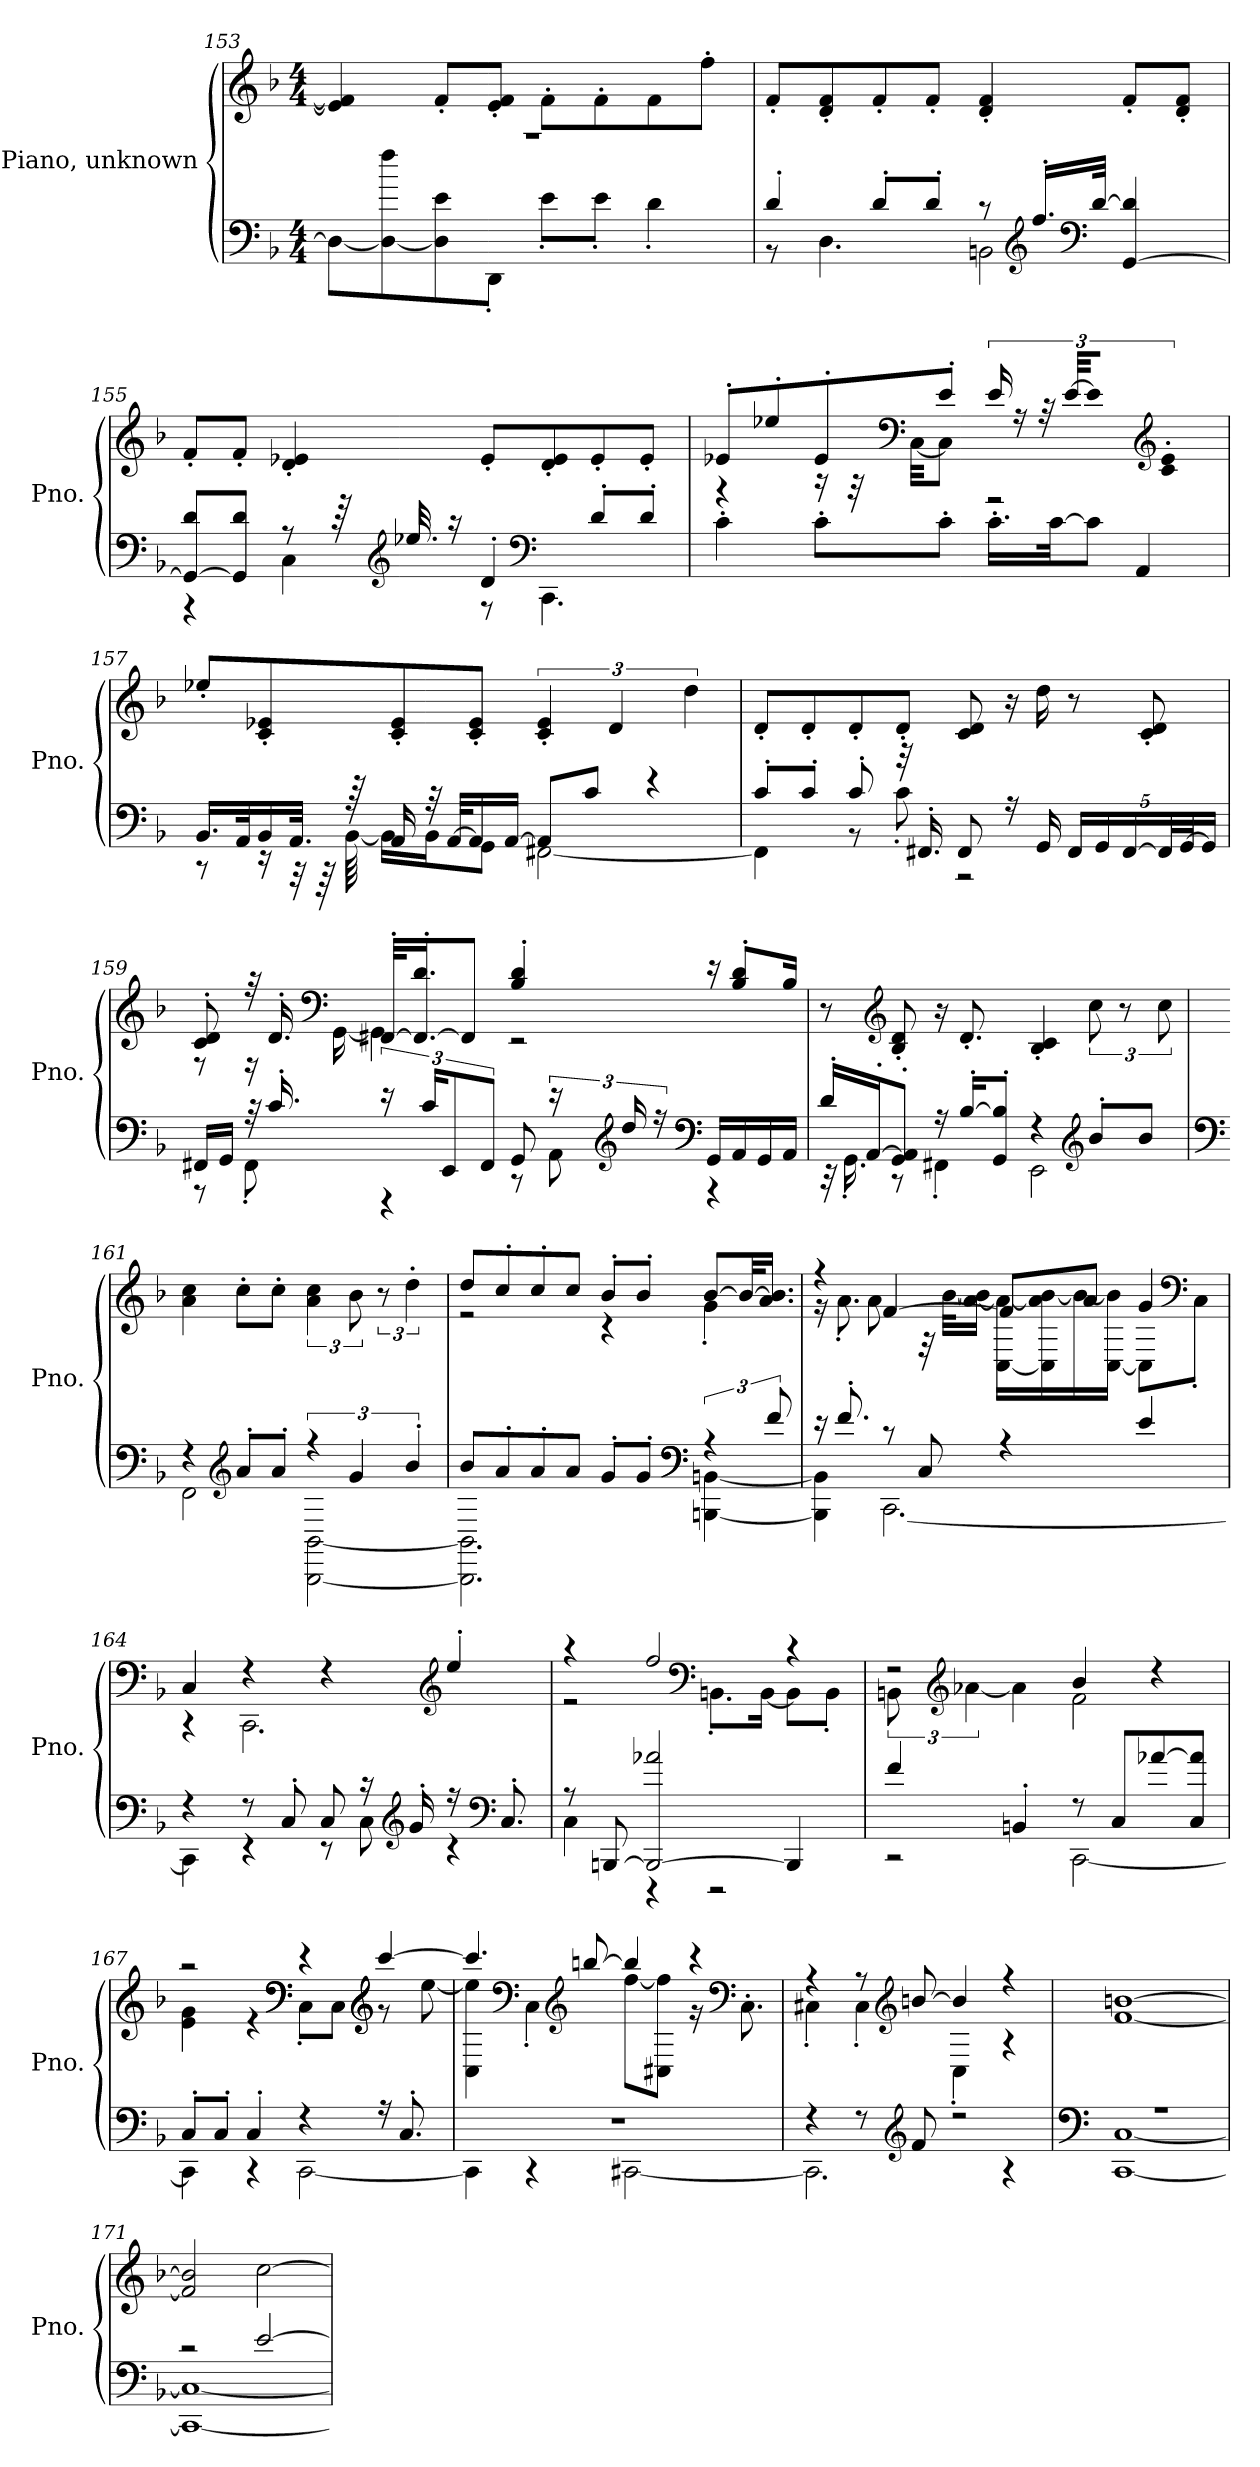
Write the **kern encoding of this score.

**kern	**kern
*part1	*part1
*staff2	*staff1
*I"Piano, unknown	*
*I'Pno.	*
*clefF4	*clefG2
*k[b-]	*k[b-]
*M4/4	*M4/4
=153	=153
*^	*
1r	8D\L_	4e/] 4f/]
.	8D\_ 8ff\	.
.	8D\] 8e\	8f'/L
.	8DD'\J	8e/' 8f/'J
.	8e'\L	8f'\L
.	8e'\J	8f'\
.	4d'\	8f\
.	.	8ff'\J
!!LO:LB:g=z
=154	=154	=154
4d'/	8r	8f'/L
.	4.D\	8d/' 8f/'
8d'/L	.	8f'/
8d'/J	.	8f'/J
8r	2BBn\	4d/' 4f/'
*clefG2	*	*
16.ff'/LL	.	.
*clefF4	*	*
[32d/JJk	.	.
[4GG/ 4d/]	.	8f'/L
.	.	8d/' 8f/'J
=155	=155	=155
8GG/_ 8d/L	4r	8f'/L
8GG/] 8d/J	.	8f'/J
8r	4C\	4d/' 4e-X/'
64r	.	.
*clefG2	*	*
32.ee-X/	.	.
16r	.	.
4d'/	8r	8e-'/L
*clefF4	*	*
.	4.CC\	8d/' 8e-/'
8d'/L	.	8e-'/
8d'/J	.	8e-'/J
*v	*v	*
!!LO:LB:g=z
=156	=156
*	*^
4c'\	8e-X'/L	4r
.	8ee-X'/	.
8c'\L	8e-'/	16r
.	.	32r
*	*clefF4	*
.	.	[32C\KKL
8c'\J	8e-'/J	8C\J]
16.c'\LL	24e-/	2r
.	24r	.
.	48r	.
[32c\JK	.	.
.	[48e-/KKL	.
8c\J]	8e-/J]	.
*	*clefG2	*
4AA/	4c/' 4e-/'	.
*	*v	*v
=157	=157
*^	*
16.BB-/LL	8r	8ee-X'/L
32AA/K	.	.
16BB-/	16r	8c/' 8e-X/'
32.AA/JJk	32r	.
.	64r	.
64r	[64BB-\	.
16AA/	16BB-\LL]	8c/' 8e-/'
32r	16BB-\J	.
[32AA/KLL	.	.
16AA/]	8GG\J	8c/' 8e-/'J
[16AA/JJ	.	.
8AA/L]	[2FF#X\	6c/' 6e-/'
8c/J	.	.
.	.	6d/
4r	.	.
.	.	6dd\
!!LO:LB:g=z
=158	=158	=158
8c'/L	4FF#\]	8d'/L
8c'/J	.	8d'/
8c'/	8r	8d'/
32r	8c'\	8d'/J
16.FF#X'/	.	.
8FF#/	2r	8c/ 8d/
16r	.	16r
16GG/	.	16dd\
*Xbrackettup	*	*
20FF#/LL	.	8r
20GG/	.	.
[20FF#/	.	.
.	.	8c/' 8d/'
40FF#/L]	.	.
[40GG/J	.	.
20GG/JJ]	.	.
=159	=159	=159
*	*	*^
16FF#X/LL	8r	8c/' 8d/'	8r
16GG/JJ	.	.	.
32r	8FF#'\	32r	16r
16.c'/	.	16.d'/	.
*	*	*clefF4	*
.	.	.	[16GG\
*brackettup	*	*	*
24r	4r	[32FF#X'/KLL	4GG\]
.	.	16.FF#/_' 16.d/'J	.
24c/KL	.	.	.
12EE/	.	.	.
.	.	8FF#/J]	.
12FF#/J	.	.	.
8GG/	8r	4B-/' 4d/'	2r
24r	8AA\	.	.
*clefG2	*	*	*
24dd/	.	.	.
24r	.	.	.
*clefF4	*	*	*
16GG/LL	4r	16r	.
16AA/	.	8B-/' 8d/'L	.
16GG/	.	.	.
16AA/JJ	.	16B-/Jk	.
*	*	*v	*v
!!LO:LB:g=z
=160	=160	=160
16d'/LL	32r	8r
.	16.GG'\	.
[16AA'/J	.	.
*	*	*clefG2
8GG/' 8AA/]'J	8r	8B-/' 8d/'
16r	4FF#X'\	16r
[16B-'/KL	.	8.d'/
8GG/' 8B-/]'J	.	.
4r	2EE\	4B-/' 4c/'
*clefG2	*	*
8b-'/L	.	12cc\
.	.	12r
8b-/J	.	.
.	.	12cc\
=161	=161	=161
*clefF4	*	*
4r	2FF\	4a\ 4cc\
*clefG2	*	*
8a'/L	.	8cc'\L
8a'/J	.	8cc'\J
6r	[2BBB-\ [2BB-\	6a\ 6cc\
6g/	.	12b-\
.	.	12r
6b-'/	.	6dd'\
=162	=162	=162
*	*	*^
8b-/L	2.BBB-\] 2.BB-\]	8dd/L	2r
8a'/	.	8cc'/	.
8a'/	.	8cc'/	.
8a/J	.	8cc/J	.
8g'/L	.	8b-'/L	4r
8g'/J	.	8b-'/J	.
*clefF4	*	*	*
6r	[4BBBn\ [4BBn\	[8b-/L	4g'\
.	.	32b-/KL_	.
.	.	16.a/ 16.b-/]JJ	.
12f/	.	.	.
!!LO:LB:g=z	!!
=163	=163	=163	=163
16r	4BBB\] 4BB\]	4r	16r
8.f'/	.	.	8.a'\
8r	[2.CC\	[4f/	8a\
8C/	.	.	32r
.	.	.	[32b-\KLL
.	.	.	[16a\ 16b-\]JJ
4r	.	8f/L]	[16C\ 16a\_LL
.	.	.	16C\] 16a\] [16b-\
.	.	8a/J	16b-\_
.	.	.	[16C\ 16b-\]JJ
4e/	.	4g/	8C\L]
*	*	*clefF4	*
.	.	.	8C'\J
=164	=164	=164	=164
4r	4CC\]	4C/	4r
8r	4r	4r	2.CC\
8C'/	.	.	.
8C/	8r	4r	.
16r	8C\	.	.
*clefG2	*	*	*
16g'/	.	.	.
*	*	*clefG2	*
16r	4r	4ee'/	.
*clefF4	*	*	*
8.C'/	.	.	.
!!LO:PB:g=z	!!
=165	=165	=165	=165
8r	4C\	4r	2r
[8BBBn/	.	.	.
2BBB/_ 2a-X/	4r	2ff/	.
*	*	*clefF4	*
.	2r	.	8.BBn'\L
.	.	.	[16BB\Jk
4BBB/]	.	4r	8BB\L]
.	.	.	8BB'\J
=166	=166	=166	=166
4f/	2r	2r	12BBn\
*	*	*clefG2	*
.	.	.	[6a-X\
4BBn'/	.	.	4a-\]
8r	[2CC\	4b-/	2f\
8C/L	.	.	.
[8a-X/	.	4r	.
8C/ 8a-/]J	.	.	.
=167	=167	=167	=167
8C'/L	4CC\]	2r	4e\ 4g\
8C'/J	.	.	.
4C'/	4r	.	4r
*	*	*clefF4	*
4r	[2CC\	4r	8C'\L
.	.	.	8C\J
*	*	*clefG2	*
16r	.	[4ccc/	8r
8.C'/	.	.	.
.	.	.	[8ee\
!!LO:LB:g=z	!!
=168	=168	=168	=168
1r	4CC\]	4.ccc/]	4C\ 4ee\]
*	*	*clefF4	*
.	4r	.	4C'\
*	*	*clefG2	*
.	.	[8bbn/	.
.	[2CC#X\	4bb/]	[8ff\L
.	.	.	8C#X\ 8ff\]J
.	.	4r	16r
*	*	*clefF4	*
.	.	.	8.C#'\
=169	=169	=169	=169
4r	2.CC#\]	4r	4C#X'\
8r	.	8r	4C#'\
*clefG2	*	*clefG2	*
8f/	.	[8bn/	.
2r	.	4b/]	4C#'\
.	4r	4r	4r
*	*	*v	*v
=170	=170	=170
*clefF4	*	*
1r	[1CC [1C	[1f [1bn
=171	=171	=171
2r	1CC_ 1C_	2f/] 2b/]
[2e/	.	[2cc\
*v	*v	*
=	=
*-	*-
